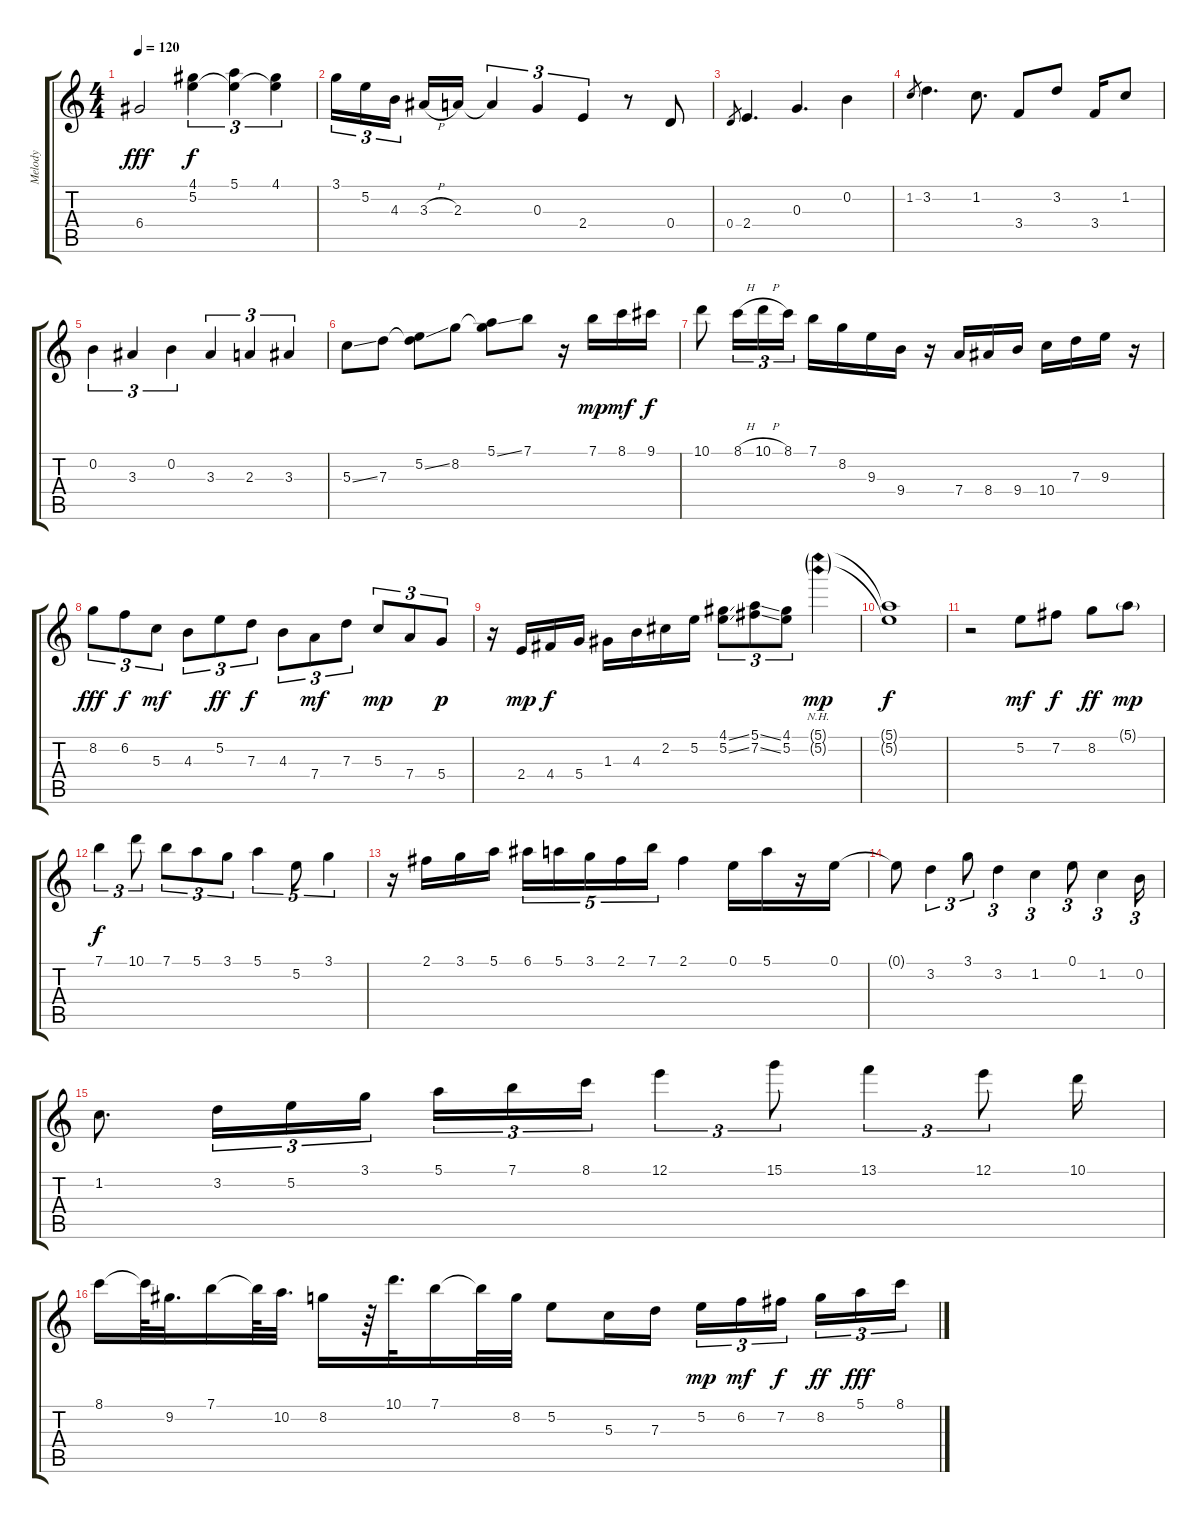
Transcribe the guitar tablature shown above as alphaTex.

\track ("Melody" "Melody") {instrument electricguitarjazz}
\staff {score tabs}
\tuning (E4 B3 G3 D3 A2 E2) {hide}
\ts (4 4)
\tempo 120
\clef g2
\ks c
6.4.2{dy fff} (4.1 5.2).4{tu (3 2) dy f} (5.1 5.2{t}).4{tu (3 2)} (4.1 5.2{t}).4{tu (3 2)} |
3.1.16{tu (3 2)} 5.2.16{tu (3 2)} 4.3.16{tu (3 2)} 3.3{h}.16 2.3.16 2.3{t}.4{tu (3 2)} 0.3.4{tu (3 2)} 2.4.4{tu (3 2)} r.8 0.4.8 |
0.4.8{gr} 2.4.4{d} 0.3.4{d} 0.2.4 |
1.2.8{gr} 3.2.4{d} 1.2.8{d} 3.4.8 3.2.8 3.4.16 1.2.8 |
0.2.4{tu (3 2)} 3.3.4{tu (3 2)} 0.2.4{tu (3 2)} 3.3.4{tu (3 2)} 2.3.4{tu (3 2)} 3.3.4{tu (3 2)} |
5.3{ss}.8 7.3.8 (5.2{ss} 7.3{t}).8 8.2.8 (5.1{ss} 8.2{t}).8 7.1.8 r.16 7.1.16{dy mp} 8.1.16{dy mf} 9.1.16{dy f} |
10.1.8 8.1{h}.16{tu (3 2)} 10.1{h}.16{tu (3 2)} 8.1.16{tu (3 2)} 7.1.16 8.2.16 9.3.16 9.4.16 r.16 7.4.16 8.4.16 9.4.16 10.4.16 7.3.16 9.3.16 r.16 |
8.2.8{tu (3 2) dy fff} 6.2.8{tu (3 2) dy f} 5.3.8{tu (3 2) dy mf} 4.3.8{tu (3 2)} 5.2.8{tu (3 2) dy ff} 7.3.8{tu (3 2) dy f} 4.3.8{tu (3 2)} 7.4.8{tu (3 2) dy mf} 7.3.8{tu (3 2)} 5.3.8{tu (3 2) dy mp} 7.4.8{tu (3 2)} 5.4.8{tu (3 2) dy p} |
r.16 2.4.16{dy mp} 4.4.16{dy f} 5.4.16 1.3.16 4.3.16 2.2.16 5.2.16 (4.1{ss} 5.2{ss}).8{tu (3 2)} (5.1{ss} 7.2{ss}).8{tu (3 2)} (4.1 5.2).8{tu (3 2)} (5.1{nh g} 5.2{nh g}).4{dy mp} |
(5.1{t} 5.2{t}).1{dy f} |
r.2 5.2.8{dy mf} 7.2.8{dy f} 8.2.8{dy ff} 5.1{g}.8{dy mp} |
7.1.4{tu (3 2) dy f} 10.1.8{tu (3 2)} 7.1.8{tu (3 2)} 5.1.8{tu (3 2)} 3.1.8{tu (3 2)} 5.1.4{tu (5 4)} 5.2.8{tu (5 4)} 3.1.4{tu (5 4)} |
r.16 2.1.16 3.1.16 5.1.16 6.1.16{tu (5 4)} 5.1.16{tu (5 4)} 3.1.16{tu (5 4)} 2.1.16{tu (5 4)} 7.1.16{tu (5 4)} 2.1.4 0.1.16 5.1.16 r.16 0.1.16 |
0.1{t}.8 3.2.4{tu (3 2)} 3.1.8{tu (3 2)} 3.2.4{tu (3 2)} 1.2.4{tu (3 2)} 0.1.8{tu (3 2)} 1.2.4{tu (3 2)} 0.2.16{tu (3 2)} |
1.2.8{d} 3.2.16{tu (3 2)} 5.2.16{tu (3 2)} 3.1.16{tu (3 2)} 5.1.16{tu (3 2)} 7.1.16{tu (3 2)} 8.1.16{tu (3 2)} 12.1.4{tu (3 2)} 15.1.8{tu (3 2)} 13.1.4{tu (3 2)} 12.1.8{tu (3 2)} 10.1.16 |
8.1.16 8.1{t}.64 9.2.32{d} 7.1.16 7.1{t}.64 10.2.32{d} 8.2.16 r.64 10.1.32{d} 7.1.16 7.1{t}.32 8.2.32 5.2.8 5.3.16 7.3.16 5.2.16{tu (3 2) dy mp} 6.2.16{tu (3 2) dy mf} 7.2.16{tu (3 2) dy f} 8.2.16{tu (3 2) dy ff} 5.1.16{tu (3 2) dy fff} 8.1.16{tu (3 2)}
